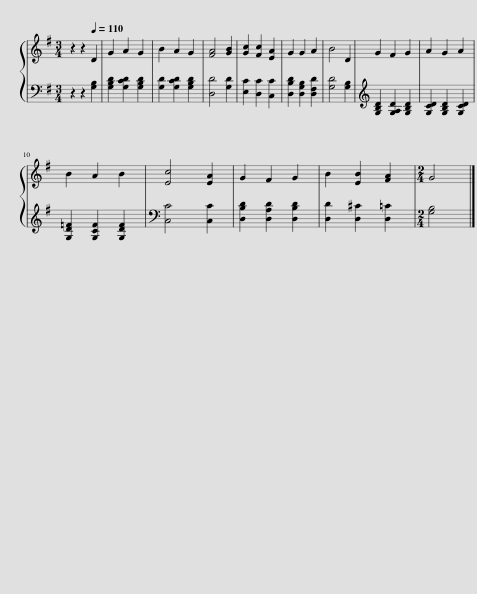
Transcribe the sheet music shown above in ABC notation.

X:1
%%score { 1 | 2 }
L:1/8
M:3/4
I:linebreak $
K:G
V:1 treble
V:2 bass
V:1
 z2 z2[Q:1/4=110] D2 | G2 A2 G2 | B2 A2 G2 | [FA]4 [GB]2 | [Gc]2 [Fc]2 [EA]2 | %5
 G2 G2 A2 | B4 D2 | G2 F2 G2 | A2 G2 A2 |$ B2 A2 B2 | %10
 [Ec]4 [EA]2 | G2 F2 G2 | B2 [EB]2 [FA]2 |[M:2/4] G4 |] %14
V:2
 z2 z2 [G,B,]2 | [G,B,D]2 [G,CD]2 [G,B,D]2 | [G,D]2 [G,CD]2 [G,B,D]2 | [D,D]4 [G,D]2 | [E,C]2 [D,C]2 [C,C]2 | %5
 [D,B,D]2 [D,G,B,]2 [D,F,D]2 | [G,D]4 [G,B,]2 | [G,B,D]2 [G,A,D]2 [G,B,D]2 | [G,CD]2 [G,B,D]2 [G,CD]2 |$ [G,D=F]2 [G,CF]2 [G,DF]2 | %10
 [C,C]4 [C,C]2 | [D,B,D]2 [D,A,D]2 [D,B,D]2 | [D,D]2 [D,^C]2 [D,=C]2 |[M:2/4] [G,B,]4 |] %14
